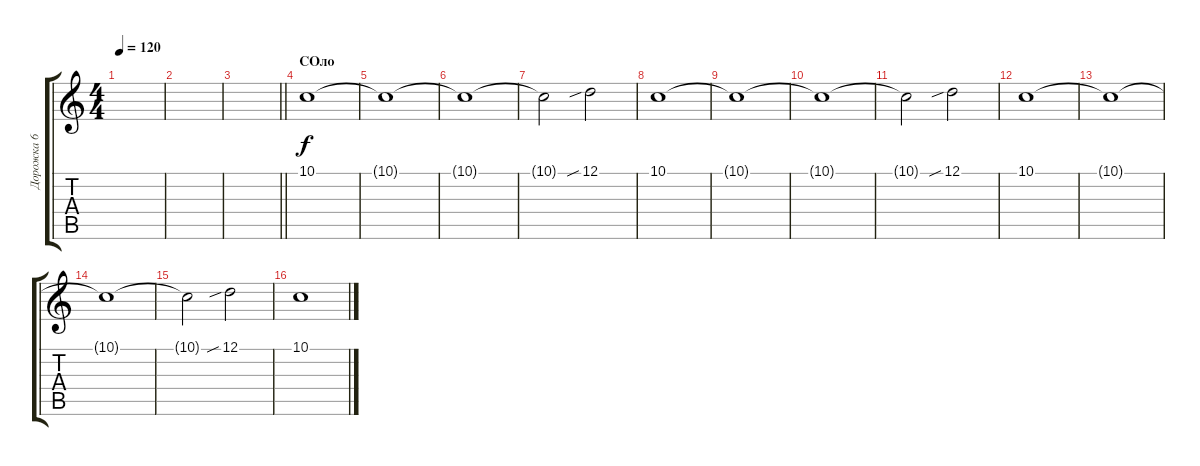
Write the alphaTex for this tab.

\track ("Дорожка 6" "Дорожка 6") {instrument pad8sweep}
\staff {score tabs}
\tuning (D4 A3 F3 C3 G2 C2) {hide}
\ts (4 4)
\tempo 120
\clef g2
\ks c
|
|
\barLineRight lightlight
|
\section ("" "СОло")
10.1.1 |
10.1{t}.1 |
10.1{t}.1 |
10.1{t}.2 12.1{sib}.2 |
10.1.1 |
10.1{t}.1 |
10.1{t}.1 |
10.1{t}.2 12.1{sib}.2 |
10.1.1 |
10.1{t}.1 |
10.1{t}.1 |
10.1{t}.2 12.1{sib}.2 |
10.1.1
